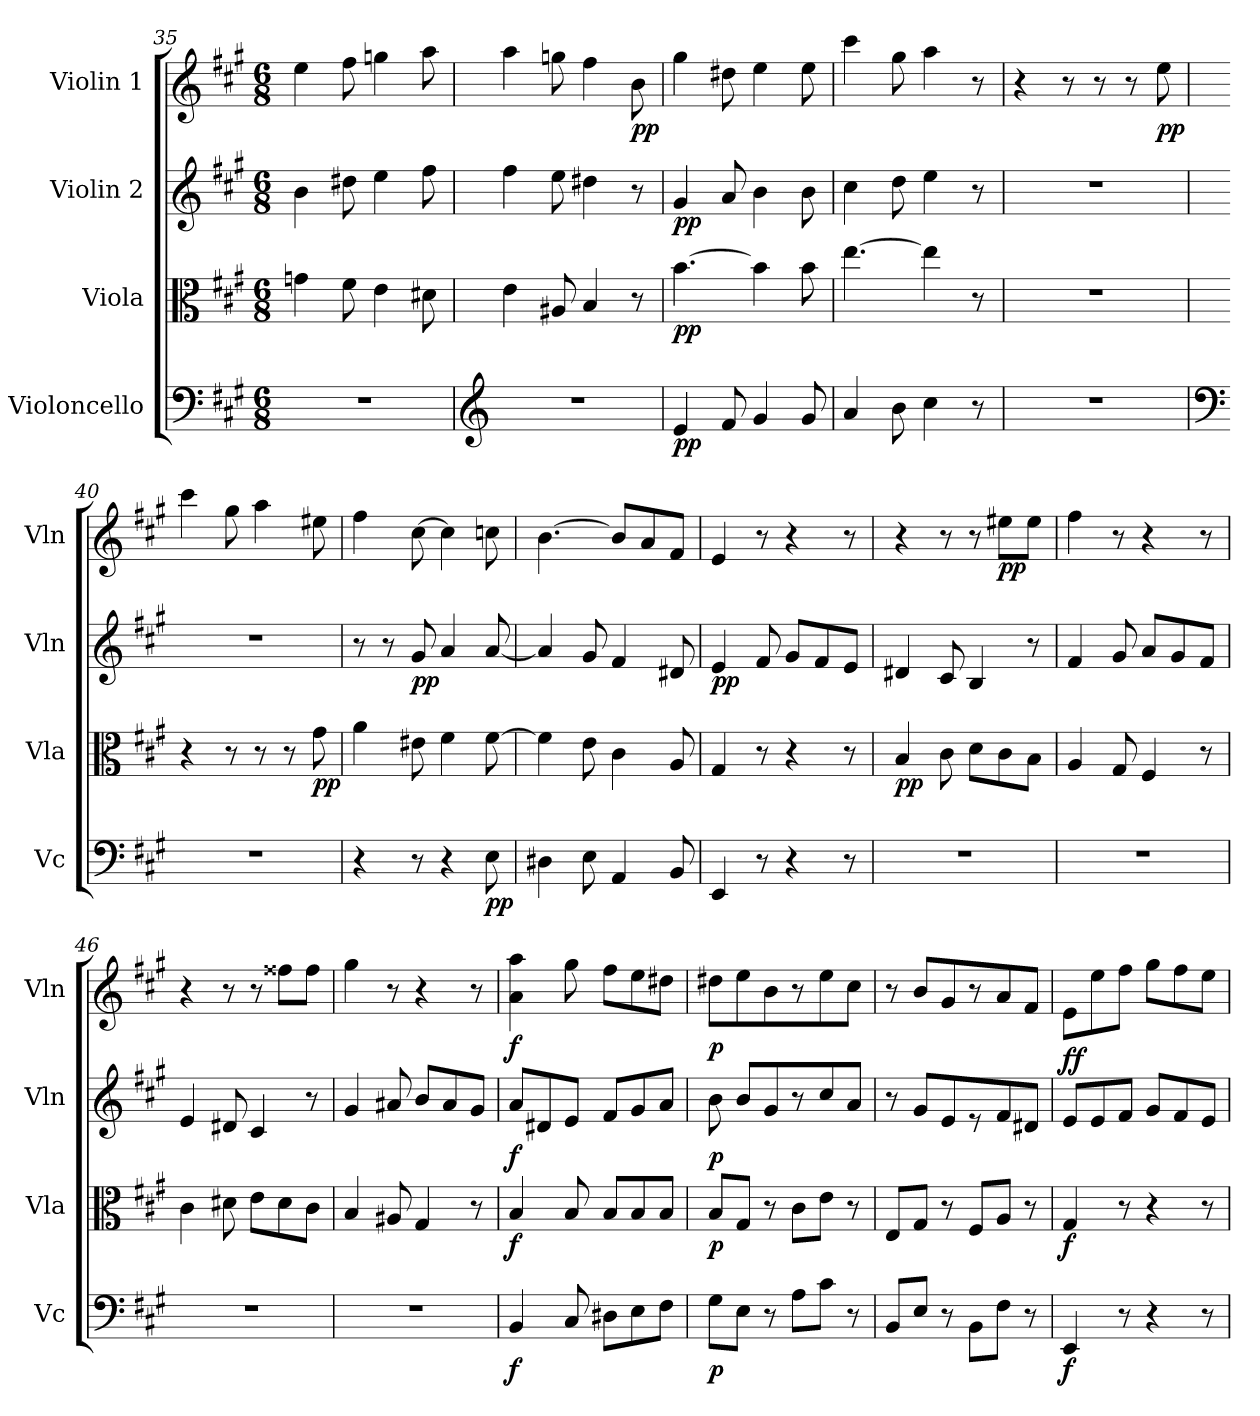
**kern	**dynam	**kern	**dynam	**kern	**dynam	**kern	**dynam
*part4	*part4	*part3	*part3	*part2	*part2	*part1	*part1
*staff4	*staff4	*staff3	*staff3	*staff2	*staff2	*staff1	*staff1
*I"Violoncello	*	*I"Viola	*	*I"Violin 2	*	*I"Violin 1	*
*I'Vc	*	*I'Vla	*	*I'Vln	*	*I'Vln	*
*clefF4	*	*clefC3	*	*clefG2	*	*clefG2	*
*k[f#c#g#]	*	*k[f#c#g#]	*	*k[f#c#g#]	*	*k[f#c#g#]	*
*A:	*	*A:	*	*A:	*	*A:	*
*M6/8	*	*M6/8	*	*M6/8	*	*M6/8	*
=35	=35	=35	=35	=35	=35	=35	=35
2.r	.	4gn\	.	4b\	.	4ee\	.
.	.	8f#\	.	8dd#X\	.	8ff#\	.
.	.	4e\	.	4ee\	.	4ggn\	.
.	.	8d#X\	.	8ff#\	.	8aa\	.
=36	=36	=36	=36	=36	=36	=36	=36
*clefG2	*	*	*	*	*	*	*
2.r	.	4e\	.	4ff#\	.	4aa\	.
.	.	8A#X/	.	8ee\	.	8ggn\	.
.	.	4B/	.	4dd#X\	.	4ff#\	.
!	!	!	!	!	!	!	!LO:DY:b
.	.	8r	.	8r	.	8b\	pp
!!LO:PB:g=z
=37	=37	=37	=37	=37	=37	=37	=37
!	!LO:DY:b	!	!LO:DY:b	!	!LO:DY:b	!	!
4e/	pp	[4.b\	pp	4g#/	pp	4gg#\	.
8f#/	.	.	.	8a/	.	8dd#X\	.
4g#/	.	4b\]	.	4b\	.	4ee\	.
8g#/	.	8b\	.	8b\	.	8ee\	.
!!LO:PB:g=z
=38	=38	=38	=38	=38	=38	=38	=38
4a/	.	[4.ee\	.	4cc#\	.	4ccc#\	.
8b\	.	.	.	8dd\	.	8gg#\	.
4cc#\	.	4ee\]	.	4ee\	.	4aa\	.
8r	.	8r	.	8r	.	8r	.
=39	=39	=39	=39	=39	=39	=39	=39
2.r	.	2.r	.	2.r	.	4r	.
.	.	.	.	.	.	8r	.
.	.	.	.	.	.	8r	.
.	.	.	.	.	.	8r	.
!	!	!	!	!	!	!	!LO:DY:b
.	.	.	.	.	.	8ee\	pp
=40	=40	=40	=40	=40	=40	=40	=40
*clefF4	*	*	*	*	*	*	*
2.r	.	4r	.	2.r	.	4ccc#\	.
.	.	8r	.	.	.	8gg#\	.
.	.	8r	.	.	.	4aa\	.
.	.	8r	.	.	.	.	.
!	!	!	!LO:DY:b	!	!	!	!
.	.	8g#\	pp	.	.	8ee#X\	.
=41	=41	=41	=41	=41	=41	=41	=41
4r	.	4a\	.	8r	.	4ff#\	.
.	.	.	.	8r	.	.	.
!	!	!	!	!	!LO:DY:b	!	!
8r	.	8e#X\	.	8g#/	pp	[8cc#\	.
4r	.	4f#\	.	4a/	.	4cc#\]	.
!	!LO:DY:b	!	!	!	!	!	!
8E\	pp	[8f#\	.	[8a/	.	8ccn\	.
=42	=42	=42	=42	=42	=42	=42	=42
4D#X\	.	4f#\]	.	4a/]	.	[4.b\	.
8E\	.	8e\	.	8g#/	.	.	.
4AA/	.	4c#\	.	4f#/	.	8b/L]	.
.	.	.	.	.	.	8a/	.
8BB/	.	8A/	.	8d#X/	.	8f#/J	.
!!LO:LB:g=z
=43	=43	=43	=43	=43	=43	=43	=43
!	!	!	!	!	!LO:DY:b	!	!
4EE/	.	4G#/	.	4e/	pp	4e/	.
8r	.	8r	.	8f#/	.	8r	.
4r	.	4r	.	8g#/L	.	4r	.
.	.	.	.	8f#/	.	.	.
8r	.	8r	.	8e/J	.	8r	.
=44	=44	=44	=44	=44	=44	=44	=44
!	!	!	!LO:DY:b	!	!	!	!
2.r	.	4B/	pp	4d#X/	.	4r	.
.	.	8c#\	.	8c#/	.	8r	.
.	.	8d\L	.	4B/	.	8r	.
!	!	!	!	!	!	!	!LO:DY:b
.	.	8c#\	.	.	.	8ee#X\L	pp
.	.	8B\J	.	8r	.	8ee#\J	.
=45	=45	=45	=45	=45	=45	=45	=45
2.r	.	4A/	.	4f#/	.	4ff#\	.
.	.	8G#/	.	8g#/	.	8r	.
.	.	4F#/	.	8a/L	.	4r	.
.	.	.	.	8g#/	.	.	.
.	.	8r	.	8f#/J	.	8r	.
=46	=46	=46	=46	=46	=46	=46	=46
2.r	.	4c#\	.	4e/	.	4r	.
.	.	8d#X\	.	8d#X/	.	8r	.
.	.	8e\L	.	4c#/	.	8r	.
.	.	8d#\	.	.	.	8ff##X\L	.
.	.	8c#\J	.	8r	.	8ff##\J	.
=47	=47	=47	=47	=47	=47	=47	=47
2.r	.	4B/	.	4g#/	.	4gg#\	.
.	.	8A#X/	.	8a#X/	.	8r	.
.	.	4G#/	.	8b/L	.	4r	.
.	.	.	.	8a#/	.	.	.
.	.	8r	.	8g#/J	.	8r	.
!!LO:PB:g=z
=48	=48	=48	=48	=48	=48	=48	=48
!	!LO:DY:b	!	!LO:DY:b	!	!LO:DY:b	!	!LO:DY:b
4BB/	f	4B/	f	8a/L	f	4a\ 4aa\	f
.	.	.	.	8d#X/	.	.	.
8C#/	.	8B/	.	8e/J	.	8gg#\	.
8D#X\L	.	8B/L	.	8f#/L	.	8ff#\L	.
8E\	.	8B/	.	8g#/	.	8ee\	.
8F#\J	.	8B/J	.	8a/J	.	8dd#X\J	.
=49	=49	=49	=49	=49	=49	=49	=49
!	!LO:DY:b	!	!LO:DY:b	!	!LO:DY:b	!	!LO:DY:b
8G#\L	p	8B/L	p	8b\	p	8dd#X\L	p
8E\J	.	8G#/J	.	8b/L	.	8ee\	.
8r	.	8r	.	8g#/	.	8b\	.
8A\L	.	8c#\L	.	8r	.	8r	.
8c#\J	.	8e\J	.	8cc#/	.	8ee\	.
8r	.	8r	.	8a/J	.	8cc#\J	.
=50	=50	=50	=50	=50	=50	=50	=50
8BB/L	.	8E/L	.	8r	.	8r	.
8E/J	.	8G#/J	.	8g#/L	.	8b/L	.
8r	.	8r	.	8e/	.	8g#/	.
8BB\L	.	8F#/L	.	8r	.	8r	.
8F#\J	.	8A/J	.	8f#/	.	8a/	.
8r	.	8r	.	8d#X/J	.	8f#/J	.
=51	=51	=51	=51	=51	=51	=51	=51
!	!LO:DY:b	!	!LO:DY:b	!	!LO:DY:b	!	!
!	!	!	!	!	!LO:DY:n=1:a	!	!
4EE/	f	4G#/	f	8e/L	f f	8e\L	.
.	.	.	.	8e/	.	8ee\	.
8r	.	8r	.	8f#/J	.	8ff#\J	.
4r	.	4r	.	8g#/L	.	8gg#\L	.
.	.	.	.	8f#/	.	8ff#\	.
8r	.	8r	.	8e/J	.	8ee\J	.
=	=	=	=	=	=	=	=
*-	*-	*-	*-	*-	*-	*-	*-
